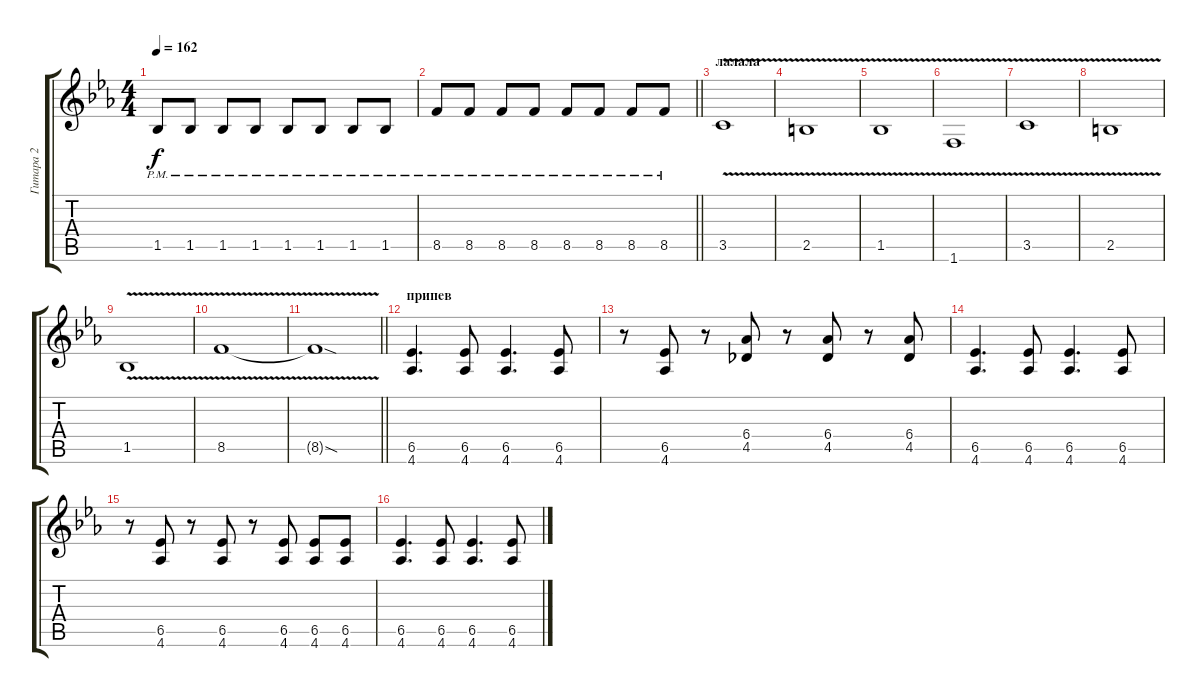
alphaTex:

\track ("Гитара 2" "Гитара 2") {instrument overdrivenguitar}
\staff {score tabs}
\tuning (E4 B3 G3 D3 A2 E2) {hide}
\ts (4 4)
\tempo 162
\clef g2
\ks cminor
1.5{pm}.8{dy f} 1.5{pm}.8 1.5{pm}.8 1.5{pm}.8 1.5{pm}.8 1.5{pm}.8 1.5{pm}.8 1.5{pm}.8 |
\barLineRight lightlight
8.5{pm}.8 8.5{pm}.8 8.5{pm}.8 8.5{pm}.8 8.5{pm}.8 8.5{pm}.8 8.5{pm}.8 8.5{pm}.8 |
\section ("" "лалала")
3.5{v}.1 |
2.5{v}.1 |
1.5{v}.1 |
1.6{v}.1 |
3.5{v}.1 |
2.5{v}.1 |
1.5{v}.1 |
8.5{v}.1 |
\barLineRight lightlight
8.5{v sod t}.1 |
\section ("" "припев")
(6.5 4.6).4{d} (6.5 4.6).8 (6.5 4.6).4{d} (6.5 4.6).8 |
r.8 (6.5 4.6).8 r.8 (6.4 4.5).8 r.8 (6.4 4.5).8 r.8 (6.4 4.5).8 |
(6.5 4.6).4{d} (6.5 4.6).8 (6.5 4.6).4{d} (6.5 4.6).8 |
r.8 (6.5 4.6).8 r.8 (6.5 4.6).8 r.8 (6.5 4.6).8 (6.5 4.6).8 (6.5 4.6).8 |
(6.5 4.6).4{d} (6.5 4.6).8 (6.5 4.6).4{d} (6.5 4.6).8
